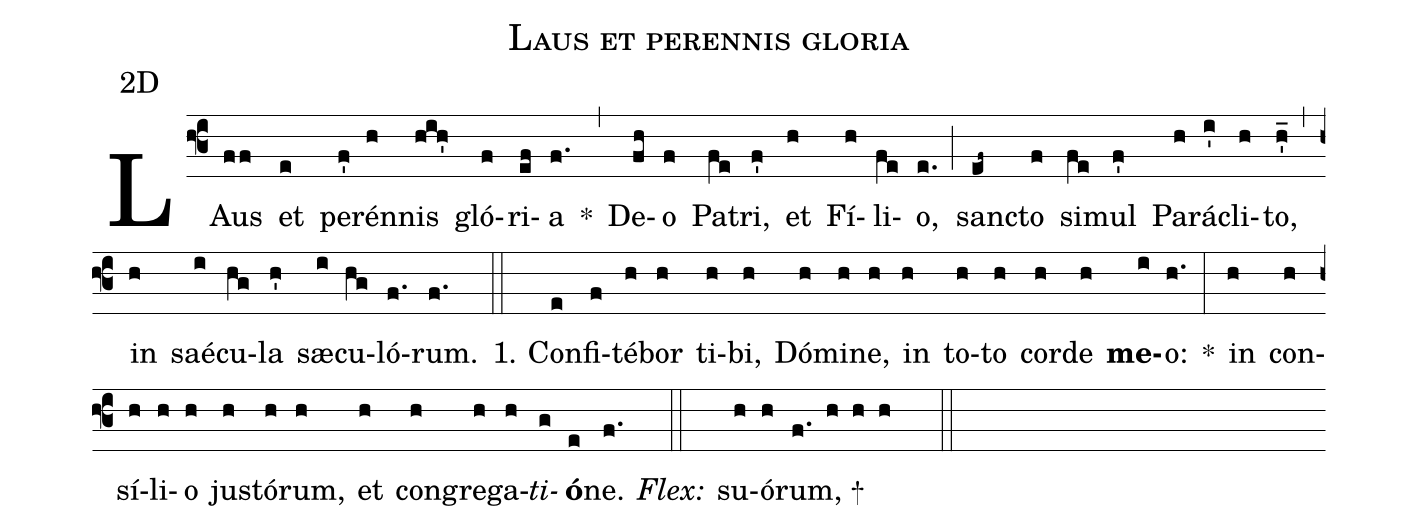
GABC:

name:Laus et perennis gloria;
office-part:Antiphona;
mode:2;
annotation:2D;
%%
(f3) LAus(ff) et(e) pe(f')rén(h)nis(hih') gló(f)ri(ef)a(f.) *(,) De(fh)o(f) Pa(fe)tri,(f') et(h) Fí(h)li(fe)o,(e.) (;) san(ef~)cto(f) si(fe)mul(f') Pa(h)rá(i')cli(h)to,(h'_) (,) in(h) saé(i)cu(hg)la(h') sæ(i)cu(hg)ló(f.)rum.(f.) (::)
1. Con(e)fi(f)té(h)bor(h) ti(h)bi,(h) Dó(h)mi(h)ne,(h) in(h) to(h)to(h) cor(h)de(h) <b>me</b>(i)o:(h.) *(:) in(h) con(h)sí(h)li(h)o(h) jus(h)tó(h)rum,(h) et(h) con(h)gre(h)ga(h)<i>ti</i>(g)<b>ó</b>(e)ne.(f.)
<i>Flex:</i>(::)  su(h)ó(h)rum, +(f. h h h  ::)
